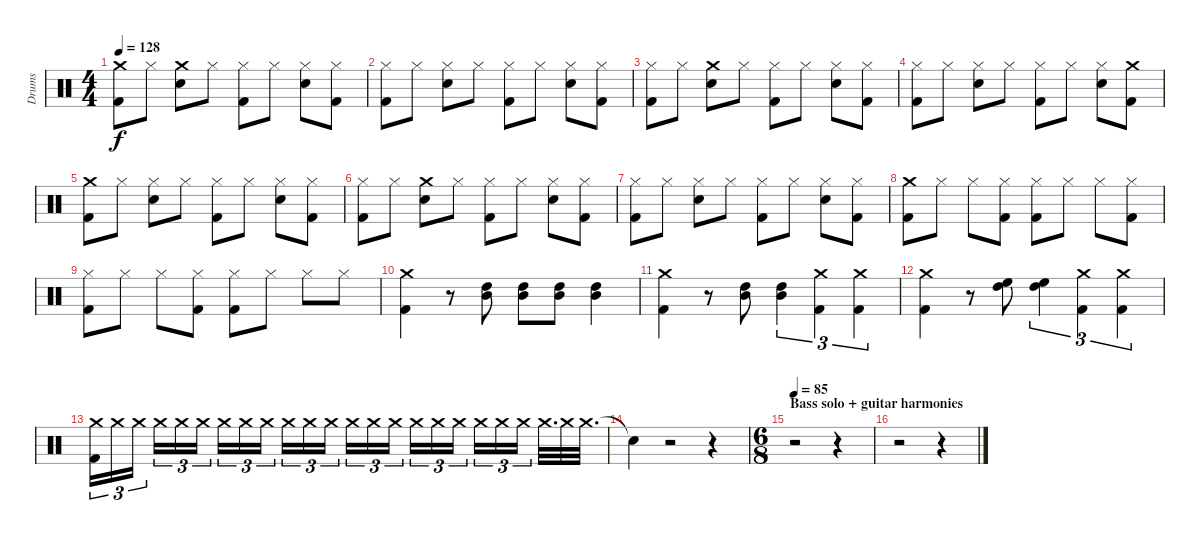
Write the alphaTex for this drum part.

\track ("Drums" "Drums") {instrument percussion}
\staff {score}
\articulation defaults
\ts (4 4)
\tempo 128
\clef neutral
\ks c
("Crash medium (hit)" "Kick (hit) 2").8{dy f} "Hi-Hat (closed)".8 ("Crash medium (hit)" "Snare (hit) 2").8 "Hi-Hat (closed)".8 ("Hi-Hat (closed)" "Kick (hit) 2").8 "Hi-Hat (closed)".8 ("Snare (hit) 2" "Hi-Hat (closed)").8 ("Kick (hit) 2" "Hi-Hat (closed)").8 |
("Hi-Hat (closed)" "Kick (hit) 2").8 "Hi-Hat (closed)".8 ("Snare (hit) 2" "Hi-Hat (closed)").8 "Hi-Hat (closed)".8 ("Hi-Hat (closed)" "Kick (hit) 2").8 "Hi-Hat (closed)".8 ("Snare (hit) 2" "Hi-Hat (closed)").8 ("Hi-Hat (closed)" "Kick (hit) 2").8 |
("Hi-Hat (closed)" "Kick (hit) 2").8 "Hi-Hat (closed)".8 ("Crash medium (hit)" "Snare (hit) 2").8 "Hi-Hat (closed)".8 ("Hi-Hat (closed)" "Kick (hit) 2").8 "Hi-Hat (closed)".8 ("Snare (hit) 2" "Hi-Hat (closed)").8 ("Kick (hit) 2" "Hi-Hat (closed)").8 |
("Kick (hit) 2" "Hi-Hat (closed)").8 "Hi-Hat (closed)".8 ("Snare (hit) 2" "Hi-Hat (closed)").8 "Hi-Hat (closed)".8 ("Kick (hit) 2" "Hi-Hat (closed)").8 "Hi-Hat (closed)".8 ("Snare (hit) 2" "Hi-Hat (closed)").8 ("Crash medium (hit)" "Kick (hit) 2").8 |
("Crash medium (hit)" "Kick (hit) 2").8 "Hi-Hat (closed)".8 ("Snare (hit) 2" "Hi-Hat (closed)").8 "Hi-Hat (closed)".8 ("Hi-Hat (closed)" "Kick (hit) 2").8 "Hi-Hat (closed)".8 ("Snare (hit) 2" "Hi-Hat (closed)").8 ("Kick (hit) 2" "Hi-Hat (closed)").8 |
("Hi-Hat (closed)" "Kick (hit) 2").8 "Hi-Hat (closed)".8 ("Crash medium (hit)" "Snare (hit) 2").8 "Hi-Hat (closed)".8 ("Hi-Hat (closed)" "Kick (hit) 2").8 "Hi-Hat (closed)".8 ("Snare (hit) 2" "Hi-Hat (closed)").8 ("Hi-Hat (closed)" "Kick (hit) 2").8 |
("Hi-Hat (closed)" "Kick (hit) 2").8 "Hi-Hat (closed)".8 ("Hi-Hat (closed)" "Snare (hit) 2").8 "Hi-Hat (closed)".8 ("Hi-Hat (closed)" "Kick (hit) 2").8 "Hi-Hat (closed)".8 ("Snare (hit) 2" "Hi-Hat (closed)").8 ("Kick (hit) 2" "Hi-Hat (closed)").8 |
("Kick (hit) 2" "Crash medium (hit)").8 "Hi-Hat (closed)".8 "Hi-Hat (closed)".8 ("Kick (hit) 2" "Hi-Hat (closed)").8 ("Kick (hit) 2" "Hi-Hat (closed)").8 "Hi-Hat (closed)".8 "Hi-Hat (closed)".8 ("Kick (hit) 2" "Hi-Hat (closed)").8 |
("Hi-Hat (closed)" "Kick (hit) 2").8 "Hi-Hat (closed)".8 "Hi-Hat (closed)".8 ("Kick (hit) 2" "Hi-Hat (closed)").8 ("Hi-Hat (closed)" "Kick (hit) 2").8 "Hi-Hat (closed)".8 "Hi-Hat (closed)".8 "Hi-Hat (closed)".8 |
("Kick (hit) 2" "Crash medium (hit)").4 r.8 ("High Tom (hit)" "Mid Tom (hit)").8 ("High Tom (hit)" "Mid Tom (hit)").8 ("High Tom (hit)" "Mid Tom (hit)").8 ("High Tom (hit)" "Mid Tom (hit)").4 |
("Kick (hit) 2" "Crash medium (hit)").4 r.8 ("Mid Tom (hit)" "High Tom (hit)").8 ("High Tom (hit)" "Mid Tom (hit)").4{tu (3 2)} ("Kick (hit) 2" "Crash medium (hit)").4{tu (3 2)} ("Kick (hit) 2" "Crash medium (hit)").4{tu (3 2)} |
("Crash medium (hit)" "Kick (hit) 2").4 r.8 ("High Floor Tom (hit)" "High Tom (hit)").8 ("High Tom (hit)" "High Floor Tom (hit)").4{tu (3 2)} ("Kick (hit) 2" "Crash medium (hit)").4{tu (3 2)} ("Kick (hit) 2" "Crash medium (hit)").4{tu (3 2)} |
("Kick (hit) 2" "Crash medium (hit)").16{tu (3 2)} "Crash medium (hit)".16{tu (3 2)} "Crash medium (hit)".16{tu (3 2)} "Crash medium (hit)".16{tu (3 2)} "Crash medium (hit)".16{tu (3 2)} "Crash medium (hit)".16{tu (3 2)} "Crash medium (hit)".16{tu (3 2)} "Crash medium (hit)".16{tu (3 2)} "Crash medium (hit)".16{tu (3 2)} "Crash medium (hit)".16{tu (3 2)} "Crash medium (hit)".16{tu (3 2)} "Crash medium (hit)".16{tu (3 2)} "Crash medium (hit)".16{tu (3 2)} "Crash medium (hit)".16{tu (3 2)} "Crash medium (hit)".16{tu (3 2)} "Crash medium (hit)".16{tu (3 2)} "Crash medium (hit)".16{tu (3 2)} "Crash medium (hit)".16{tu (3 2)} "Crash medium (hit)".16{tu (3 2)} "Crash medium (hit)".16{tu (3 2)} "Crash medium (hit)".16{tu (3 2)} "Crash medium (hit)".32{d} "Crash medium (hit)".32 "Crash medium (hit)".32{d} |
"Snare (hit)"{t}.4 r.2 r.4 |
\ts (6 8)
\section ("" "Bass solo + guitar harmonies")
\tempo 85
r.2 r.4 |
r.2 r.4
